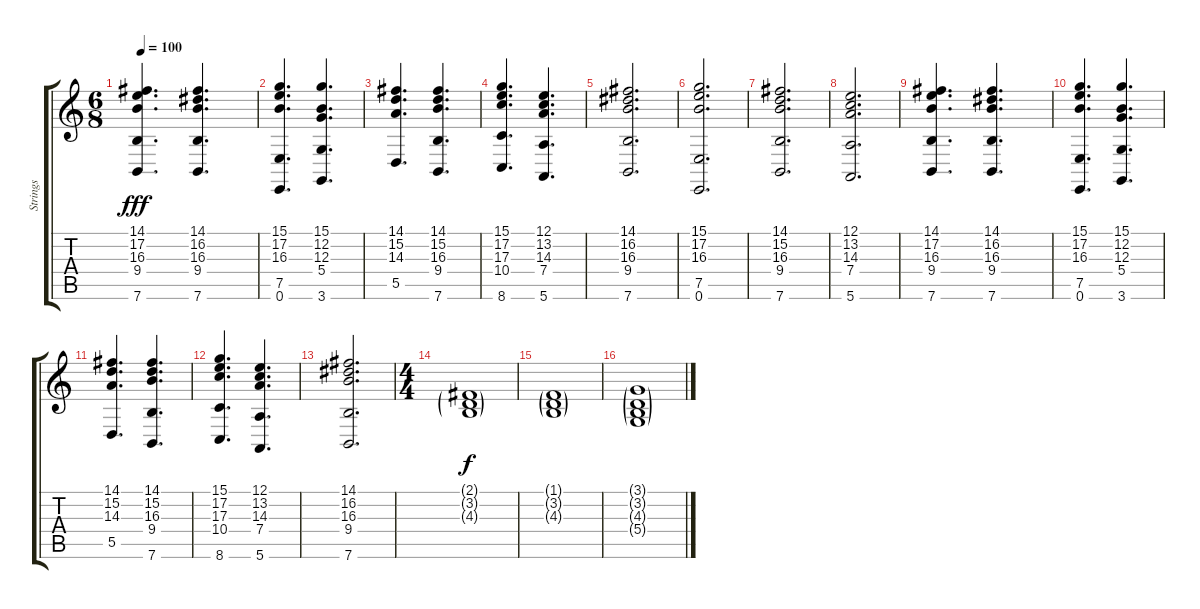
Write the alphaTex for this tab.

\track ("Strings" "Strings") {instrument stringensemble1}
\staff {score tabs}
\tuning (E4 B3 G3 D3 A2 E2) {hide}
\ts (6 8)
\tempo 100
\clef g2
\ks c
(14.1 17.2 16.3 9.4 7.6).4{d dy fff} (14.1 16.2 16.3 9.4 7.6).4{d} |
(15.1 17.2 16.3 7.5 0.6).4{d} (15.1 12.2 12.3 5.4 3.6).4{d} |
(14.1 15.2 14.3 5.5).4{d} (14.1 15.2 16.3 9.4 7.6).4{d} |
(15.1 17.2 17.3 10.4 8.6).4{d} (12.1 13.2 14.3 7.4 5.6).4{d} |
(14.1 16.2 16.3 9.4 7.6).2{d} |
(15.1 17.2 16.3 7.5 0.6).2{d} |
(14.1 15.2 16.3 9.4 7.6).2{d} |
(12.1 13.2 14.3 7.4 5.6).2{d} |
(14.1 17.2 16.3 9.4 7.6).4{d} (14.1 16.2 16.3 9.4 7.6).4{d} |
(15.1 17.2 16.3 7.5 0.6).4{d} (15.1 12.2 12.3 5.4 3.6).4{d} |
(14.1 15.2 14.3 5.5).4{d} (14.1 15.2 16.3 9.4 7.6).4{d} |
(15.1 17.2 17.3 10.4 8.6).4{d} (12.1 13.2 14.3 7.4 5.6).4{d} |
(14.1 16.2 16.3 9.4 7.6).2{d} |
\ts (4 4)
(2.1{g} 3.2{g} 4.3{g}).1{dy f} |
(1.1{g} 3.2{g} 4.3{g}).1 |
(3.1{g} 3.2{g} 4.3{g} 5.4{g}).1
